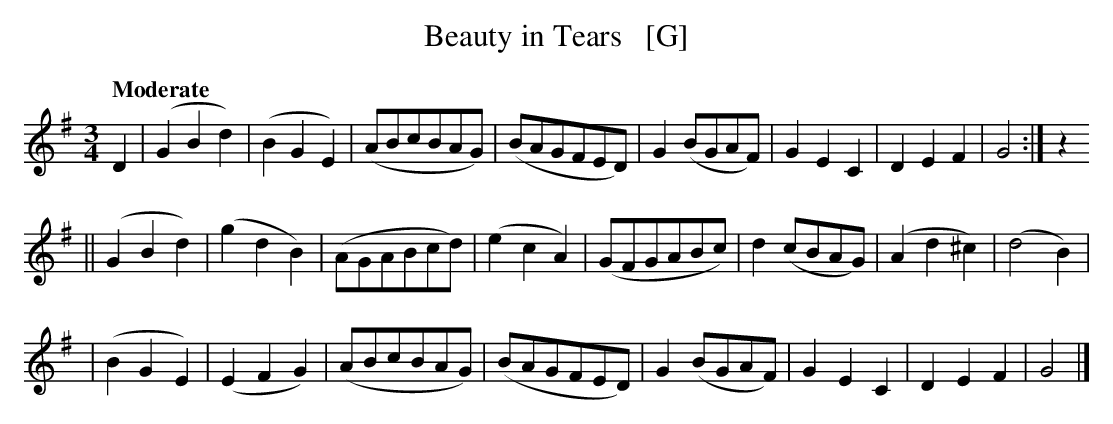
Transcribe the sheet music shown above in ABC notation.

X:1
T: Beauty in Tears   [G]
Q: "Moderate"
M: 3/4
L: 1/8
K: G
D2 \
| (G2 B2 d2) | (B2 G2 E2) | (ABcBAG) | (BAGFED) \
| G2 (BGAF) | G2 E2 C2 | D2 E2 F2 | G4 :| z2
|| (G2 B2 d2) | (g2 d2 B2) | (AGABcd) | (e2 c2 A2) \
| (GFGABc) | d2 (cBAG) | (A2 d2 ^c2) | (d4 B2) |
| (B2 G2 E2) | (E2 F2 G2) | (ABcBAG) | (BAGFED) \
| G2 (BGAF) | G2 E2 C2 | D2 E2 F2 | G4 |]
